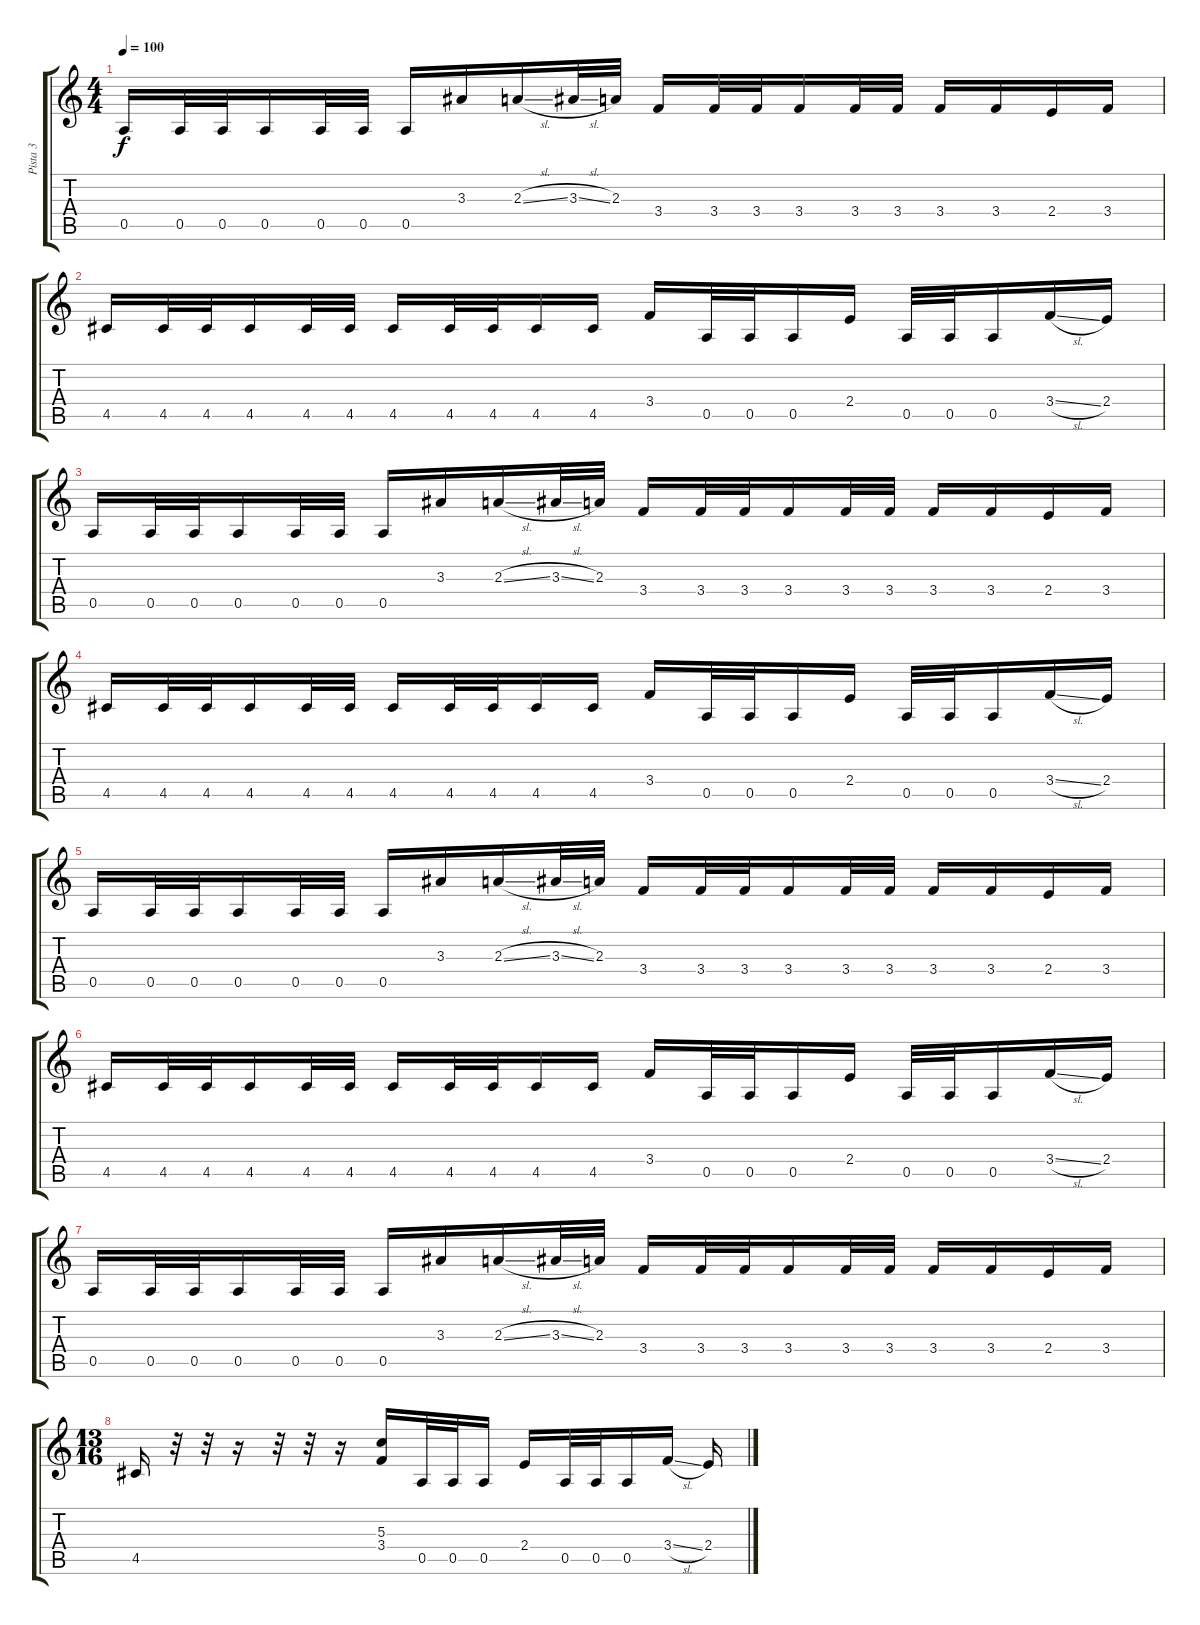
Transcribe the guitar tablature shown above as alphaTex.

\track ("Pista 3" "Pista 3") {instrument electricbassfinger}
\staff {score tabs}
\tuning (E4 B3 G3 D3 A2 E2) {hide}
\ts (4 4)
\tempo 100
\clef g2
\ks c
0.5.16{dy f} 0.5.32 0.5.32 0.5.16 0.5.32 0.5.32 0.5.16 3.3.16 2.3{sl}.16 3.3{sl}.32 2.3.32 3.4.16 3.4.32 3.4.32 3.4.16 3.4.32 3.4.32 3.4.16 3.4.16 2.4.16 3.4.16 |
4.5.16 4.5.32 4.5.32 4.5.16 4.5.32 4.5.32 4.5.16 4.5.32 4.5.32 4.5.16 4.5.16 3.4.16 0.5.32 0.5.32 0.5.16 2.4.16 0.5.32 0.5.32 0.5.16 3.4{sl}.16 2.4.16 |
0.5.16 0.5.32 0.5.32 0.5.16 0.5.32 0.5.32 0.5.16 3.3.16 2.3{sl}.16 3.3{sl}.32 2.3.32 3.4.16 3.4.32 3.4.32 3.4.16 3.4.32 3.4.32 3.4.16 3.4.16 2.4.16 3.4.16 |
4.5.16 4.5.32 4.5.32 4.5.16 4.5.32 4.5.32 4.5.16 4.5.32 4.5.32 4.5.16 4.5.16 3.4.16 0.5.32 0.5.32 0.5.16 2.4.16 0.5.32 0.5.32 0.5.16 3.4{sl}.16 2.4.16 |
0.5.16 0.5.32 0.5.32 0.5.16 0.5.32 0.5.32 0.5.16 3.3.16 2.3{sl}.16 3.3{sl}.32 2.3.32 3.4.16 3.4.32 3.4.32 3.4.16 3.4.32 3.4.32 3.4.16 3.4.16 2.4.16 3.4.16 |
4.5.16 4.5.32 4.5.32 4.5.16 4.5.32 4.5.32 4.5.16 4.5.32 4.5.32 4.5.16 4.5.16 3.4.16 0.5.32 0.5.32 0.5.16 2.4.16 0.5.32 0.5.32 0.5.16 3.4{sl}.16 2.4.16 |
0.5.16 0.5.32 0.5.32 0.5.16 0.5.32 0.5.32 0.5.16 3.3.16 2.3{sl}.16 3.3{sl}.32 2.3.32 3.4.16 3.4.32 3.4.32 3.4.16 3.4.32 3.4.32 3.4.16 3.4.16 2.4.16 3.4.16 |
\ts (13 16)
4.5.16 r.32 r.32 r.16 r.32 r.32 r.16 (5.3 3.4).16 0.5.32 0.5.32 0.5.16 2.4.16 0.5.32 0.5.32 0.5.16 3.4{sl}.16 2.4.16
